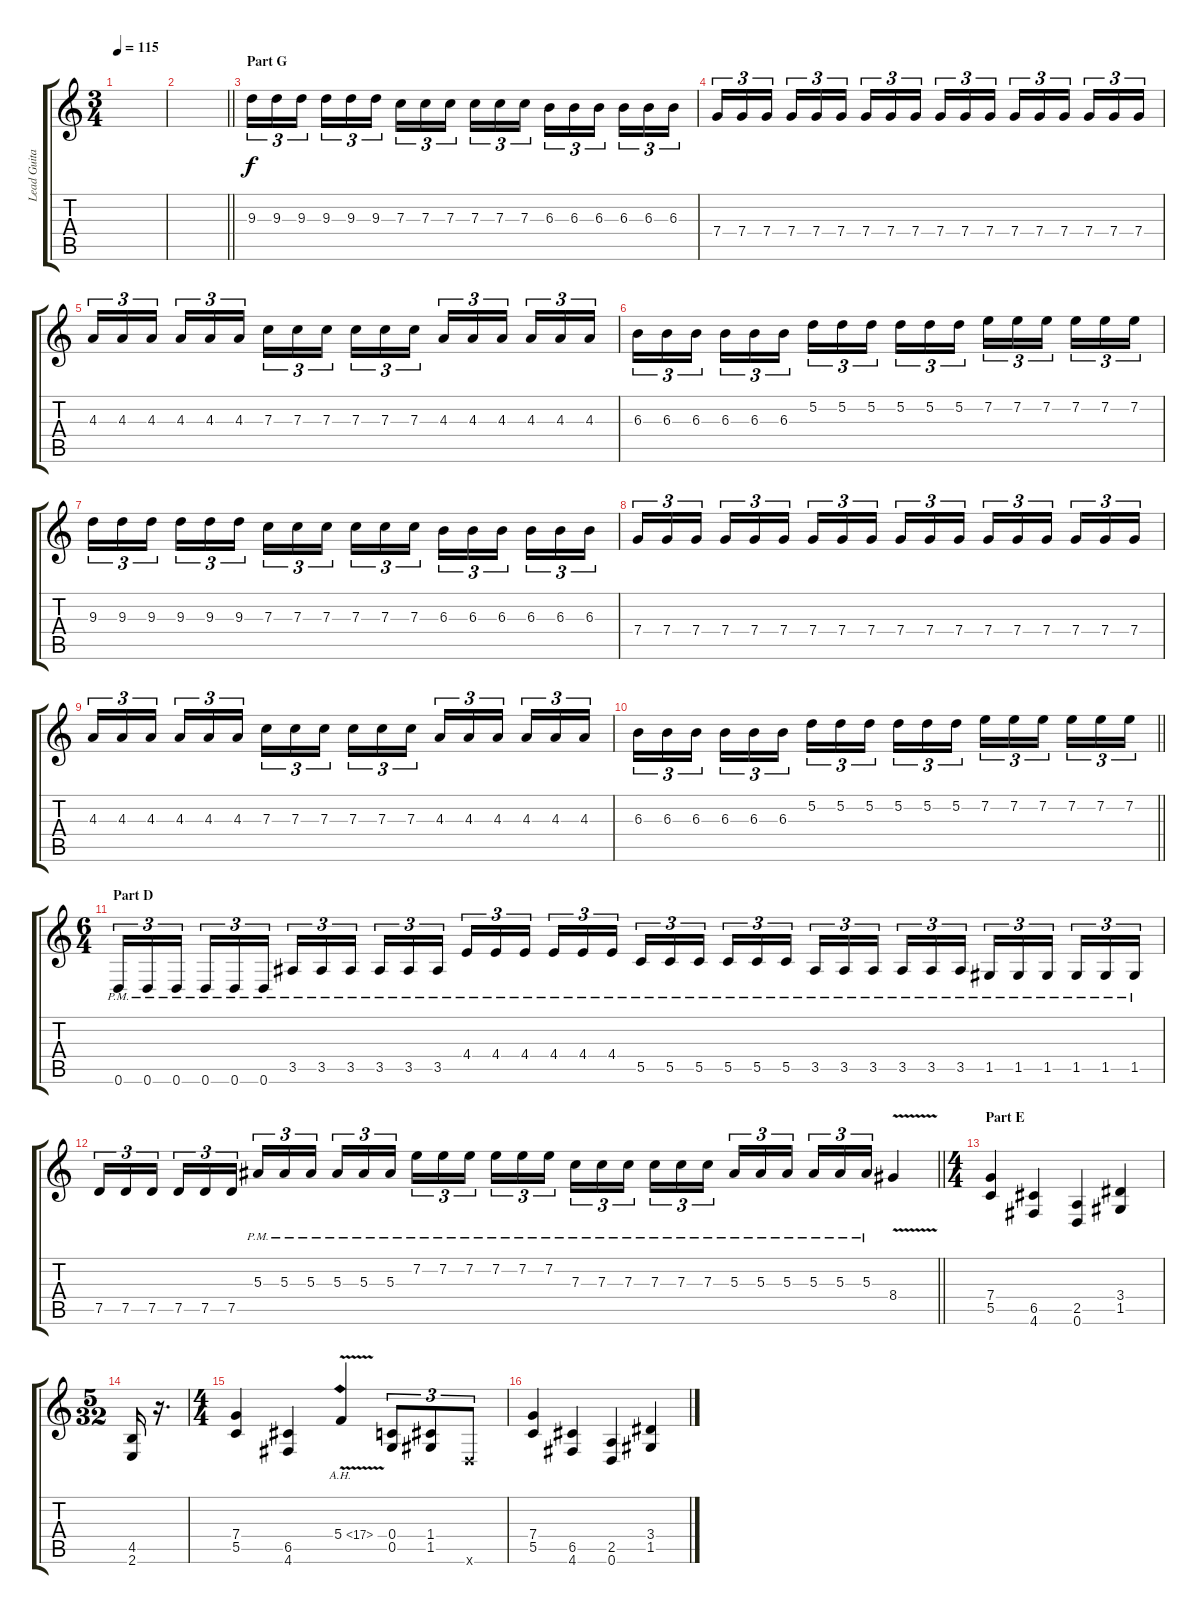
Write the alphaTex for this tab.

\track ("Lead Guitar" "Lead Guita") {instrument distortionguitar}
\staff {score tabs}
\tuning (D4 A3 F3 C3 G2 D2) {hide}
\ts (3 4)
\tempo 115
\clef g2
\ks c
|
\barLineRight lightlight
|
\section ("" "Part G")
9.3.16{tu (3 2)} 9.3.16{tu (3 2)} 9.3.16{tu (3 2) beam splitsecondary} 9.3.16{tu (3 2)} 9.3.16{tu (3 2)} 9.3.16{tu (3 2)} 7.3.16{tu (3 2)} 7.3.16{tu (3 2)} 7.3.16{tu (3 2) beam splitsecondary} 7.3.16{tu (3 2)} 7.3.16{tu (3 2)} 7.3.16{tu (3 2)} 6.3.16{tu (3 2)} 6.3.16{tu (3 2)} 6.3.16{tu (3 2) beam splitsecondary} 6.3.16{tu (3 2)} 6.3.16{tu (3 2)} 6.3.16{tu (3 2)} |
7.4.16{tu (3 2)} 7.4.16{tu (3 2)} 7.4.16{tu (3 2) beam splitsecondary} 7.4.16{tu (3 2)} 7.4.16{tu (3 2)} 7.4.16{tu (3 2)} 7.4.16{tu (3 2)} 7.4.16{tu (3 2)} 7.4.16{tu (3 2) beam splitsecondary} 7.4.16{tu (3 2)} 7.4.16{tu (3 2)} 7.4.16{tu (3 2)} 7.4.16{tu (3 2)} 7.4.16{tu (3 2)} 7.4.16{tu (3 2) beam splitsecondary} 7.4.16{tu (3 2)} 7.4.16{tu (3 2)} 7.4.16{tu (3 2)} |
4.3.16{tu (3 2)} 4.3.16{tu (3 2)} 4.3.16{tu (3 2) beam splitsecondary} 4.3.16{tu (3 2)} 4.3.16{tu (3 2)} 4.3.16{tu (3 2)} 7.3.16{tu (3 2)} 7.3.16{tu (3 2)} 7.3.16{tu (3 2) beam splitsecondary} 7.3.16{tu (3 2)} 7.3.16{tu (3 2)} 7.3.16{tu (3 2)} 4.3.16{tu (3 2)} 4.3.16{tu (3 2)} 4.3.16{tu (3 2) beam splitsecondary} 4.3.16{tu (3 2)} 4.3.16{tu (3 2)} 4.3.16{tu (3 2)} |
6.3.16{tu (3 2)} 6.3.16{tu (3 2)} 6.3.16{tu (3 2) beam splitsecondary} 6.3.16{tu (3 2)} 6.3.16{tu (3 2)} 6.3.16{tu (3 2)} 5.2.16{tu (3 2)} 5.2.16{tu (3 2)} 5.2.16{tu (3 2) beam splitsecondary} 5.2.16{tu (3 2)} 5.2.16{tu (3 2)} 5.2.16{tu (3 2)} 7.2.16{tu (3 2)} 7.2.16{tu (3 2)} 7.2.16{tu (3 2) beam splitsecondary} 7.2.16{tu (3 2)} 7.2.16{tu (3 2)} 7.2.16{tu (3 2)} |
9.3.16{tu (3 2)} 9.3.16{tu (3 2)} 9.3.16{tu (3 2) beam splitsecondary} 9.3.16{tu (3 2)} 9.3.16{tu (3 2)} 9.3.16{tu (3 2)} 7.3.16{tu (3 2)} 7.3.16{tu (3 2)} 7.3.16{tu (3 2) beam splitsecondary} 7.3.16{tu (3 2)} 7.3.16{tu (3 2)} 7.3.16{tu (3 2)} 6.3.16{tu (3 2)} 6.3.16{tu (3 2)} 6.3.16{tu (3 2) beam splitsecondary} 6.3.16{tu (3 2)} 6.3.16{tu (3 2)} 6.3.16{tu (3 2)} |
7.4.16{tu (3 2)} 7.4.16{tu (3 2)} 7.4.16{tu (3 2) beam splitsecondary} 7.4.16{tu (3 2)} 7.4.16{tu (3 2)} 7.4.16{tu (3 2)} 7.4.16{tu (3 2)} 7.4.16{tu (3 2)} 7.4.16{tu (3 2) beam splitsecondary} 7.4.16{tu (3 2)} 7.4.16{tu (3 2)} 7.4.16{tu (3 2)} 7.4.16{tu (3 2)} 7.4.16{tu (3 2)} 7.4.16{tu (3 2) beam splitsecondary} 7.4.16{tu (3 2)} 7.4.16{tu (3 2)} 7.4.16{tu (3 2)} |
4.3.16{tu (3 2)} 4.3.16{tu (3 2)} 4.3.16{tu (3 2) beam splitsecondary} 4.3.16{tu (3 2)} 4.3.16{tu (3 2)} 4.3.16{tu (3 2)} 7.3.16{tu (3 2)} 7.3.16{tu (3 2)} 7.3.16{tu (3 2) beam splitsecondary} 7.3.16{tu (3 2)} 7.3.16{tu (3 2)} 7.3.16{tu (3 2)} 4.3.16{tu (3 2)} 4.3.16{tu (3 2)} 4.3.16{tu (3 2) beam splitsecondary} 4.3.16{tu (3 2)} 4.3.16{tu (3 2)} 4.3.16{tu (3 2)} |
\barLineRight lightlight
6.3.16{tu (3 2)} 6.3.16{tu (3 2)} 6.3.16{tu (3 2) beam splitsecondary} 6.3.16{tu (3 2)} 6.3.16{tu (3 2)} 6.3.16{tu (3 2)} 5.2.16{tu (3 2)} 5.2.16{tu (3 2)} 5.2.16{tu (3 2) beam splitsecondary} 5.2.16{tu (3 2)} 5.2.16{tu (3 2)} 5.2.16{tu (3 2)} 7.2.16{tu (3 2)} 7.2.16{tu (3 2)} 7.2.16{tu (3 2) beam splitsecondary} 7.2.16{tu (3 2)} 7.2.16{tu (3 2)} 7.2.16{tu (3 2)} |
\ts (6 4)
\section ("" "Part D")
0.6{pm}.16{tu (3 2)} 0.6{pm}.16{tu (3 2)} 0.6{pm}.16{tu (3 2) beam splitsecondary} 0.6{pm}.16{tu (3 2)} 0.6{pm}.16{tu (3 2)} 0.6{pm}.16{tu (3 2) beam splitsecondary} 3.5{pm}.16{tu (3 2)} 3.5{pm}.16{tu (3 2)} 3.5{pm}.16{tu (3 2) beam splitsecondary} 3.5{pm}.16{tu (3 2)} 3.5{pm}.16{tu (3 2)} 3.5{pm}.16{tu (3 2) beam splitsecondary} 4.4{pm}.16{tu (3 2)} 4.4{pm}.16{tu (3 2)} 4.4{pm}.16{tu (3 2) beam splitsecondary} 4.4{pm}.16{tu (3 2)} 4.4{pm}.16{tu (3 2)} 4.4{pm}.16{tu (3 2)} 5.5{pm}.16{tu (3 2)} 5.5{pm}.16{tu (3 2)} 5.5{pm}.16{tu (3 2) beam splitsecondary} 5.5{pm}.16{tu (3 2)} 5.5{pm}.16{tu (3 2)} 5.5{pm}.16{tu (3 2) beam splitsecondary} 3.5{pm}.16{tu (3 2)} 3.5{pm}.16{tu (3 2)} 3.5{pm}.16{tu (3 2) beam splitsecondary} 3.5{pm}.16{tu (3 2)} 3.5{pm}.16{tu (3 2)} 3.5{pm}.16{tu (3 2) beam splitsecondary} 1.5{pm}.16{tu (3 2)} 1.5{pm}.16{tu (3 2)} 1.5{pm}.16{tu (3 2) beam splitsecondary} 1.5{pm}.16{tu (3 2)} 1.5{pm}.16{tu (3 2)} 1.5{pm}.16{tu (3 2)} |
\barLineRight lightlight
7.5.16{tu (3 2)} 7.5.16{tu (3 2)} 7.5.16{tu (3 2) beam splitsecondary} 7.5.16{tu (3 2)} 7.5.16{tu (3 2)} 7.5.16{tu (3 2) beam splitsecondary} 5.3{pm}.16{tu (3 2)} 5.3{pm}.16{tu (3 2)} 5.3{pm}.16{tu (3 2) beam splitsecondary} 5.3{pm}.16{tu (3 2)} 5.3{pm}.16{tu (3 2)} 5.3{pm}.16{tu (3 2) beam splitsecondary} 7.2{pm}.16{tu (3 2)} 7.2{pm}.16{tu (3 2)} 7.2{pm}.16{tu (3 2) beam splitsecondary} 7.2{pm}.16{tu (3 2)} 7.2{pm}.16{tu (3 2)} 7.2{pm}.16{tu (3 2)} 7.3{pm}.16{tu (3 2)} 7.3{pm}.16{tu (3 2)} 7.3{pm}.16{tu (3 2) beam splitsecondary} 7.3{pm}.16{tu (3 2)} 7.3{pm}.16{tu (3 2)} 7.3{pm}.16{tu (3 2) beam splitsecondary} 5.3{pm}.16{tu (3 2)} 5.3{pm}.16{tu (3 2)} 5.3{pm}.16{tu (3 2) beam splitsecondary} 5.3{pm}.16{tu (3 2)} 5.3{pm}.16{tu (3 2)} 5.3{pm}.16{tu (3 2)} 8.4{v}.4 |
\ts (4 4)
\section ("" "Part E")
(7.4 5.5).4 (6.5 4.6).4 (2.5 0.6).4 (3.4 1.5).4 |
\ts (5 32)
(4.5 2.6).16 r.16{d} |
\ts (4 4)
(7.4 5.5).4 (6.5 4.6).4 5.4{ah 12 v}.4 (0.4 0.5).8{tu (3 2)} (1.4 1.5).8{tu (3 2)} 0.6{x}.8{tu (3 2)} |
(7.4 5.5).4 (6.5 4.6).4 (2.5 0.6).4 (3.4 1.5).4
